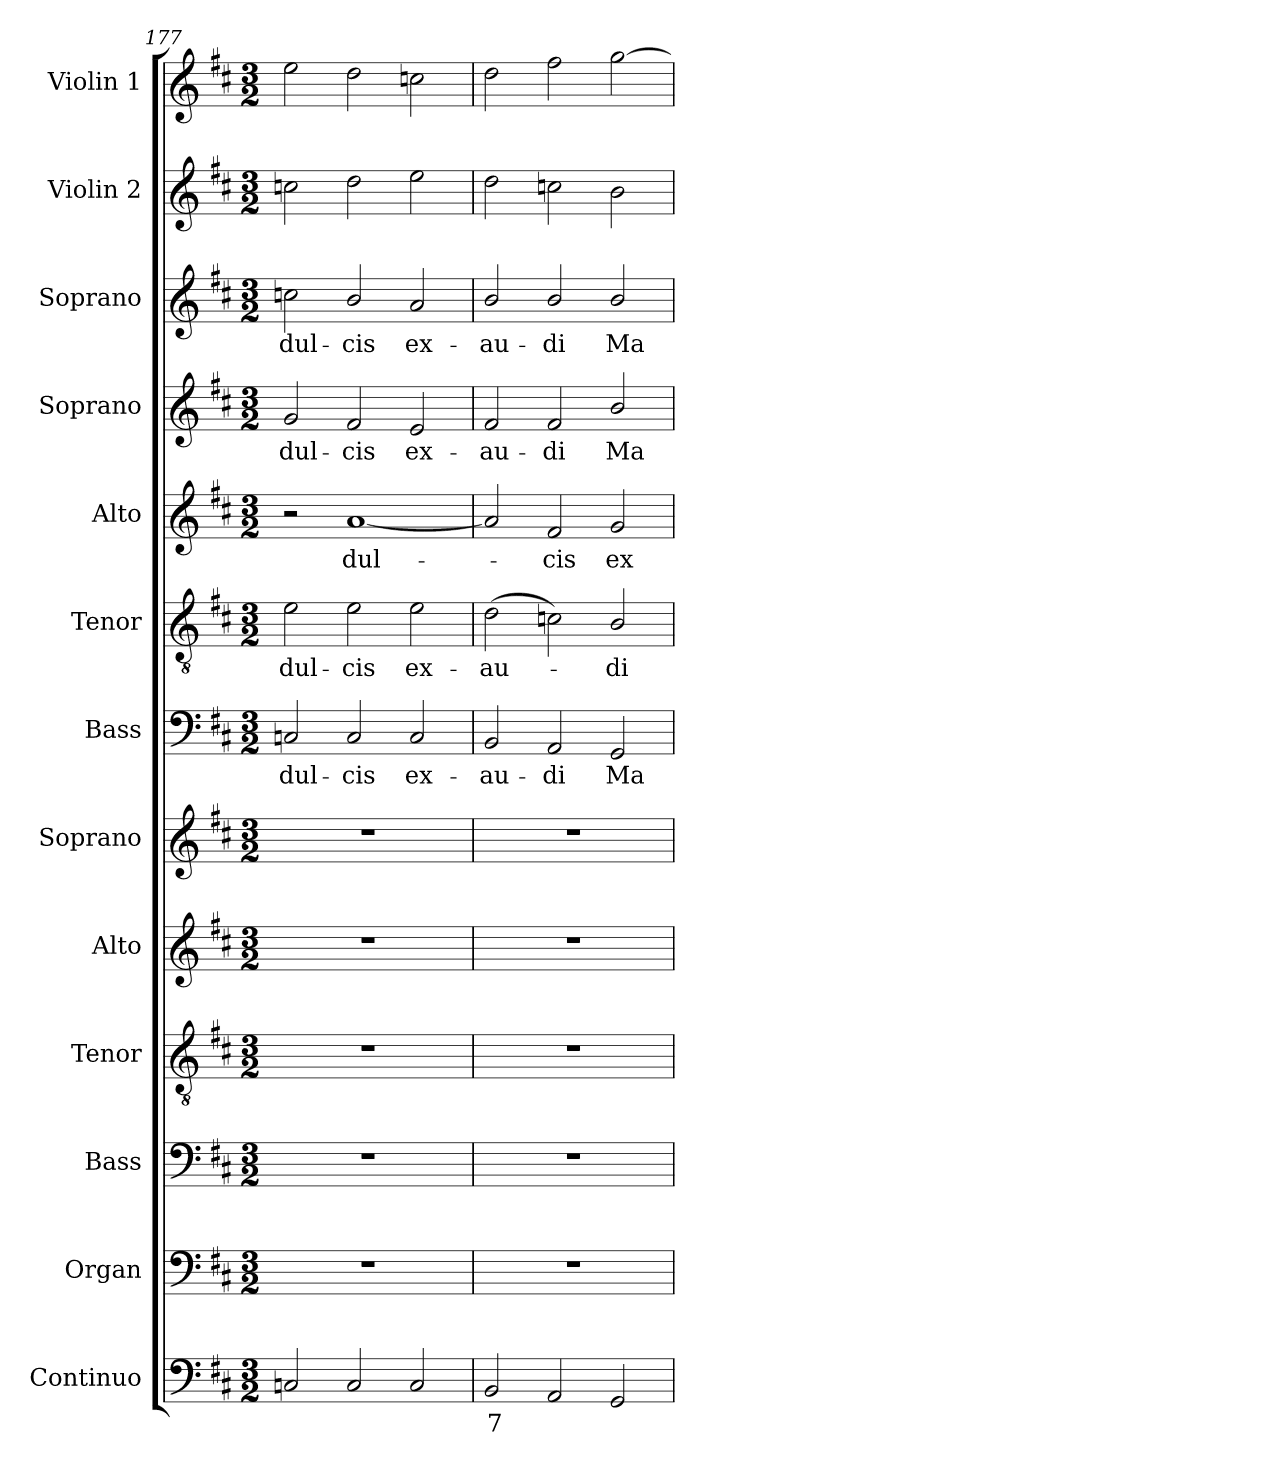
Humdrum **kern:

**kern	**text	**kern	**kern	**kern	**kern	**kern	**kern	**text	**kern	**text	**kern	**text	**kern	**text	**kern	**text	**kern	**kern
*part13	*part13	*part12	*part11	*part10	*part9	*part8	*part7	*part7	*part6	*part6	*part5	*part5	*part4	*part4	*part3	*part3	*part2	*part1
*staff13	*staff13	*staff12	*staff11	*staff10	*staff9	*staff8	*staff7	*staff7	*staff6	*staff6	*staff5	*staff5	*staff4	*staff4	*staff3	*staff3	*staff2	*staff1
*I"Continuo	*	*I"Organ	*I"Bass	*I"Tenor	*I"Alto	*I"Soprano	*I"Bass	*	*I"Tenor	*	*I"Alto	*	*I"Soprano	*	*I"Soprano	*	*I"Violin 2	*I"Violin 1
*I'Cont.	*	*I'Org.	*I'B.	*I'T.	*I'A.	*I'S.	*I'B.	*	*I'T.	*	*I'A.	*	*I'S.	*	*I'S.	*	*I'Vln. 2	*I'Vln. 1
*clefF4	*	*clefF4	*clefF4	*clefGv2	*clefG2	*clefG2	*clefF4	*	*clefGv2	*	*clefG2	*	*clefG2	*	*clefG2	*	*clefG2	*clefG2
*	*	*	*	*ITrd7c12	*	*	*	*	*ITrd7c12	*	*	*	*	*	*	*	*	*
*k[f#c#]	*	*k[f#c#]	*k[f#c#]	*k[f#c#]	*k[f#c#]	*k[f#c#]	*k[f#c#]	*	*k[f#c#]	*	*k[f#c#]	*	*k[f#c#]	*	*k[f#c#]	*	*k[f#c#]	*k[f#c#]
*D:	*	*D:	*D:	*D:	*D:	*D:	*D:	*	*D:	*	*D:	*	*D:	*	*D:	*	*D:	*D:
*M3/2	*	*M3/2	*M3/2	*M3/2	*M3/2	*M3/2	*M3/2	*	*M3/2	*	*M3/2	*	*M3/2	*	*M3/2	*	*M3/2	*M3/2
=177	=177	=177	=177	=177	=177	=177	=177	=177	=177	=177	=177	=177	=177	=177	=177	=177	=177	=177
!	!	!LO:N:vis=1	!LO:N:vis=1	!LO:N:vis=1	!LO:N:vis=1	!LO:N:vis=1	!	!	!	!	!	!	!	!	!	!	!	!
!	!	!	!	!	!	!	!	!LO:LY:b:color=#000000	!	!	!	!	!	!	!	!	!	!
!	!	!	!	!	!	!	!	!	!	!LO:LY:b:color=#000000	!	!	!	!	!	!	!	!
!	!	!	!	!	!	!	!	!	!	!	!	!	!	!LO:LY:b:color=#000000	!	!	!	!
!	!	!	!	!	!	!	!	!	!	!	!	!	!	!	!	!LO:LY:b:color=#000000	!	!
2Cni/	.	1.r	1.r	1.r	1.r	1.r	2Cni/	dul-	2Ei\	dul-	2r	.	2gi/	dul-	2ccni\	dul-	2ccni\	2eei\
!	!	!	!	!	!	!	!	!LO:LY:b:color=#000000	!	!	!	!	!	!	!	!	!	!
!	!	!	!	!	!	!	!	!	!	!LO:LY:b:color=#000000	!	!	!	!	!	!	!	!
!	!	!	!	!	!	!	!	!	!	!	!	!LO:LY:b:color=#000000	!	!	!	!	!	!
!	!	!	!	!	!	!	!	!	!	!	!	!	!	!LO:LY:b:color=#000000	!	!	!	!
!	!	!	!	!	!	!	!	!	!	!	!	!	!	!	!	!LO:LY:b:color=#000000	!	!
2Ci/	.	.	.	.	.	.	2Ci/	-cis	2Ei\	-cis	[<1ai	dul-	2f#i/	-cis	2bi/	-cis	2ddi\	2ddi\
!	!	!	!	!	!	!	!	!LO:LY:b:color=#000000	!	!	!	!	!	!	!	!	!	!
!	!	!	!	!	!	!	!	!	!	!LO:LY:b:color=#000000	!	!	!	!	!	!	!	!
!	!	!	!	!	!	!	!	!	!	!	!	!	!	!LO:LY:b:color=#000000	!	!	!	!
!	!	!	!	!	!	!	!	!	!	!	!	!	!	!	!	!LO:LY:b:color=#000000	!	!
2Ci/	.	.	.	.	.	.	2Ci/	ex-	2Ei\	ex-	.	.	2ei/	ex-	2ai/	ex-	2eei\	2ccni\
=178	=178	=178	=178	=178	=178	=178	=178	=178	=178	=178	=178	=178	=178	=178	=178	=178	=178	=178
!	!LO:LY:b:color=#000000	!LO:N:vis=1	!LO:N:vis=1	!LO:N:vis=1	!LO:N:vis=1	!LO:N:vis=1	!	!	!	!	!	!	!	!	!	!	!	!
!	!	!	!	!	!	!	!	!LO:LY:b:color=#000000	!	!	!	!	!	!	!	!	!	!
!	!	!	!	!	!	!	!	!	!	!LO:LY:b:color=#000000	!	!	!	!	!	!	!	!
!	!	!	!	!	!	!	!	!	!	!	!	!	!	!LO:LY:b:color=#000000	!	!	!	!
!	!	!	!	!	!	!	!	!	!	!	!	!	!	!	!	!LO:LY:b:color=#000000	!	!
2BBi/	7	1.r	1.r	1.r	1.r	1.r	2BBi/	-au-	(2Di\	-au-	2ai/]	.	2f#i/	-au-	2bi/	-au-	2ddi\	2ddi\
!	!	!	!	!	!	!	!	!LO:LY:b:color=#000000	!	!	!	!	!	!	!	!	!	!
!	!	!	!	!	!	!	!	!	!	!	!	!LO:LY:b:color=#000000	!	!	!	!	!	!
!	!	!	!	!	!	!	!	!	!	!	!	!	!	!LO:LY:b:color=#000000	!	!	!	!
!	!	!	!	!	!	!	!	!	!	!	!	!	!	!	!	!LO:LY:b:color=#000000	!	!
2AAi/	.	.	.	.	.	.	2AAi/	-di	2Cni\)	.	2f#i/	-cis	2f#i/	-di	2bi/	-di	2ccni\	2ff#i\
!	!	!	!	!	!	!	!	!LO:LY:b:color=#000000	!	!	!	!	!	!	!	!	!	!
!	!	!	!	!	!	!	!	!	!	!LO:LY:b:color=#000000	!	!	!	!	!	!	!	!
!	!	!	!	!	!	!	!	!	!	!	!	!LO:LY:b:color=#000000	!	!	!	!	!	!
!	!	!	!	!	!	!	!	!	!	!	!	!	!	!LO:LY:b:color=#000000	!	!	!	!
!	!	!	!	!	!	!	!	!	!	!	!	!	!	!	!	!LO:LY:b:color=#000000	!	!
2GGi/	.	.	.	.	.	.	2GGi/	Ma-	2BBi/	-di	2gi/	ex-	2bi/	Ma-	2bi/	Ma-	2bi\	[>2ggi\
=	=	=	=	=	=	=	=	=	=	=	=	=	=	=	=	=	=	=
*-	*-	*-	*-	*-	*-	*-	*-	*-	*-	*-	*-	*-	*-	*-	*-	*-	*-	*-
